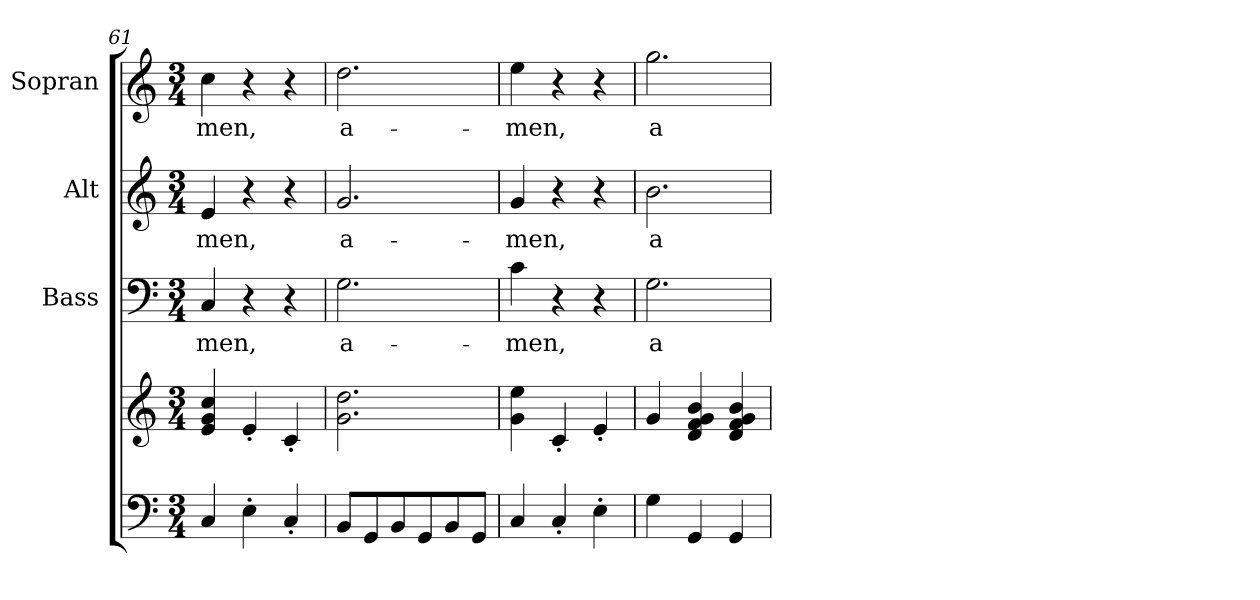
**kern	**kern	**kern	**text	**kern	**text	**kern	**text
*part4	*part4	*part3	*part3	*part2	*part2	*part1	*part1
*staff5	*staff4	*staff3	*staff3	*staff2	*staff2	*staff1	*staff1
*	*	*I"Bass	*	*I"Alt	*	*I"Sopran	*
*	*	*I'B.	*	*I'A.	*	*I'S.	*
*clefF4	*clefG2	*clefF4	*	*clefG2	*	*clefG2	*
*k[]	*k[]	*k[]	*	*k[]	*	*k[]	*
*C:	*C:	*C:	*	*C:	*	*C:	*
*M3/4	*M3/4	*M3/4	*	*M3/4	*	*M3/4	*
=61	=61	=61	=61	=61	=61	=61	=61
!	!	!	!LO:LY:b	!	!LO:LY:b	!	!LO:LY:b
4C/	4e/ 4g/ 4cc/	4C/	-men,	4e/	-men,	4cc\	-men,
4E'>\	4e'</	4r	.	4r	.	4r	.
4C'</	4c'</	4r	.	4r	.	4r	.
=62	=62	=62	=62	=62	=62	=62	=62
!	!	!	!LO:LY:b	!	!LO:LY:b	!	!LO:LY:b
8BB/L	2.g\ 2.dd\	2.G\	a-	2.g/	a-	2.dd\	a-
8GG/	.	.	.	.	.	.	.
8BB/	.	.	.	.	.	.	.
8GG/	.	.	.	.	.	.	.
8BB/	.	.	.	.	.	.	.
8GG/J	.	.	.	.	.	.	.
=63	=63	=63	=63	=63	=63	=63	=63
!	!	!	!LO:LY:b	!	!LO:LY:b	!	!LO:LY:b
4C/	4g\ 4ee\	4c\	-men,	4g/	-men,	4ee\	-men,
4C'</	4c'</	4r	.	4r	.	4r	.
4E'>\	4e'</	4r	.	4r	.	4r	.
=64	=64	=64	=64	=64	=64	=64	=64
!	!	!	!LO:LY:b	!	!LO:LY:b	!	!LO:LY:b
4G\	4g/	2.G\	a-	2.b\	a-	2.gg\	a-
4GG/	4d/ 4f/ 4g/ 4b/	.	.	.	.	.	.
4GG/	4d/ 4f/ 4g/ 4b/	.	.	.	.	.	.
=	=	=	=	=	=	=	=
*-	*-	*-	*-	*-	*-	*-	*-
